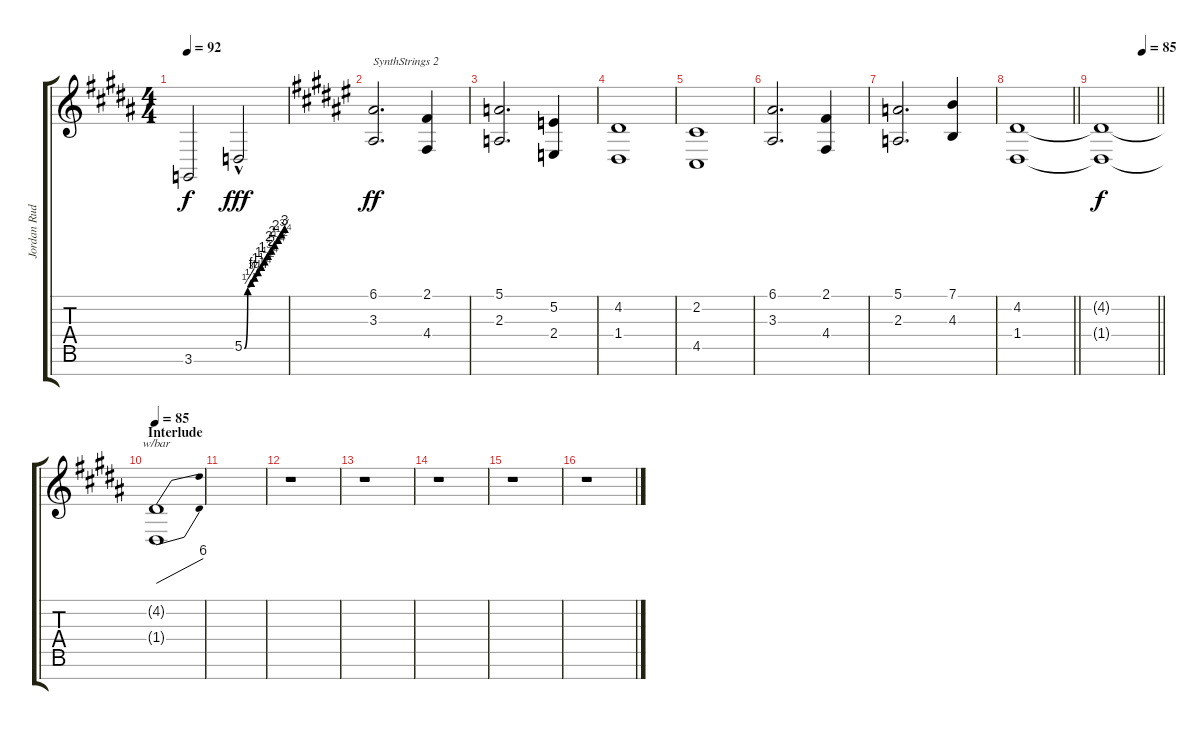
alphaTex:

\track ("Jordan Rudess" "Jordan Rud") {instrument synthstrings2}
\staff {score tabs}
\tuning (E4 B3 G3 D3 A2 E2 B1) {hide}
\ts (4 4)
\tempo 92
\clef g2
\ks b
3.6{t}.2{dy f} 5.5{be (custom 0 0 5 1 10 2 15 3 20 4 25 5 30 6 35 7 40 8 45 9 50 10 55 11 60 12) hac}.2{dy fff} |
\ks f#
(6.1 3.3).2{d txt "SynthStrings 2" dy ff volume 13 balance 8 instrument synthstrings2} (2.1 4.4).4 |
(5.1 2.3).2{d} (5.2 2.4).4 |
(4.2 1.4).1 |
(2.2 4.5).1 |
(6.1 3.3).2{d} (2.1 4.4).4 |
(5.1 2.3).2{d} (7.1 4.3).4 |
\barLineRight lightlight
(4.2 1.4).1 |
\tempo (85 0.75)
\barLineRight lightlight
(4.2{t} 1.4{t}).1{dy f volume 6} |
\section ("" "Interlude")
\tempo 85
\ks b
(4.2{t} 1.4{t}).1{tbe (dive default 0 0 60 24)} |
|
r.1 |
r.1 |
r.1 |
r.1 |
r.1
